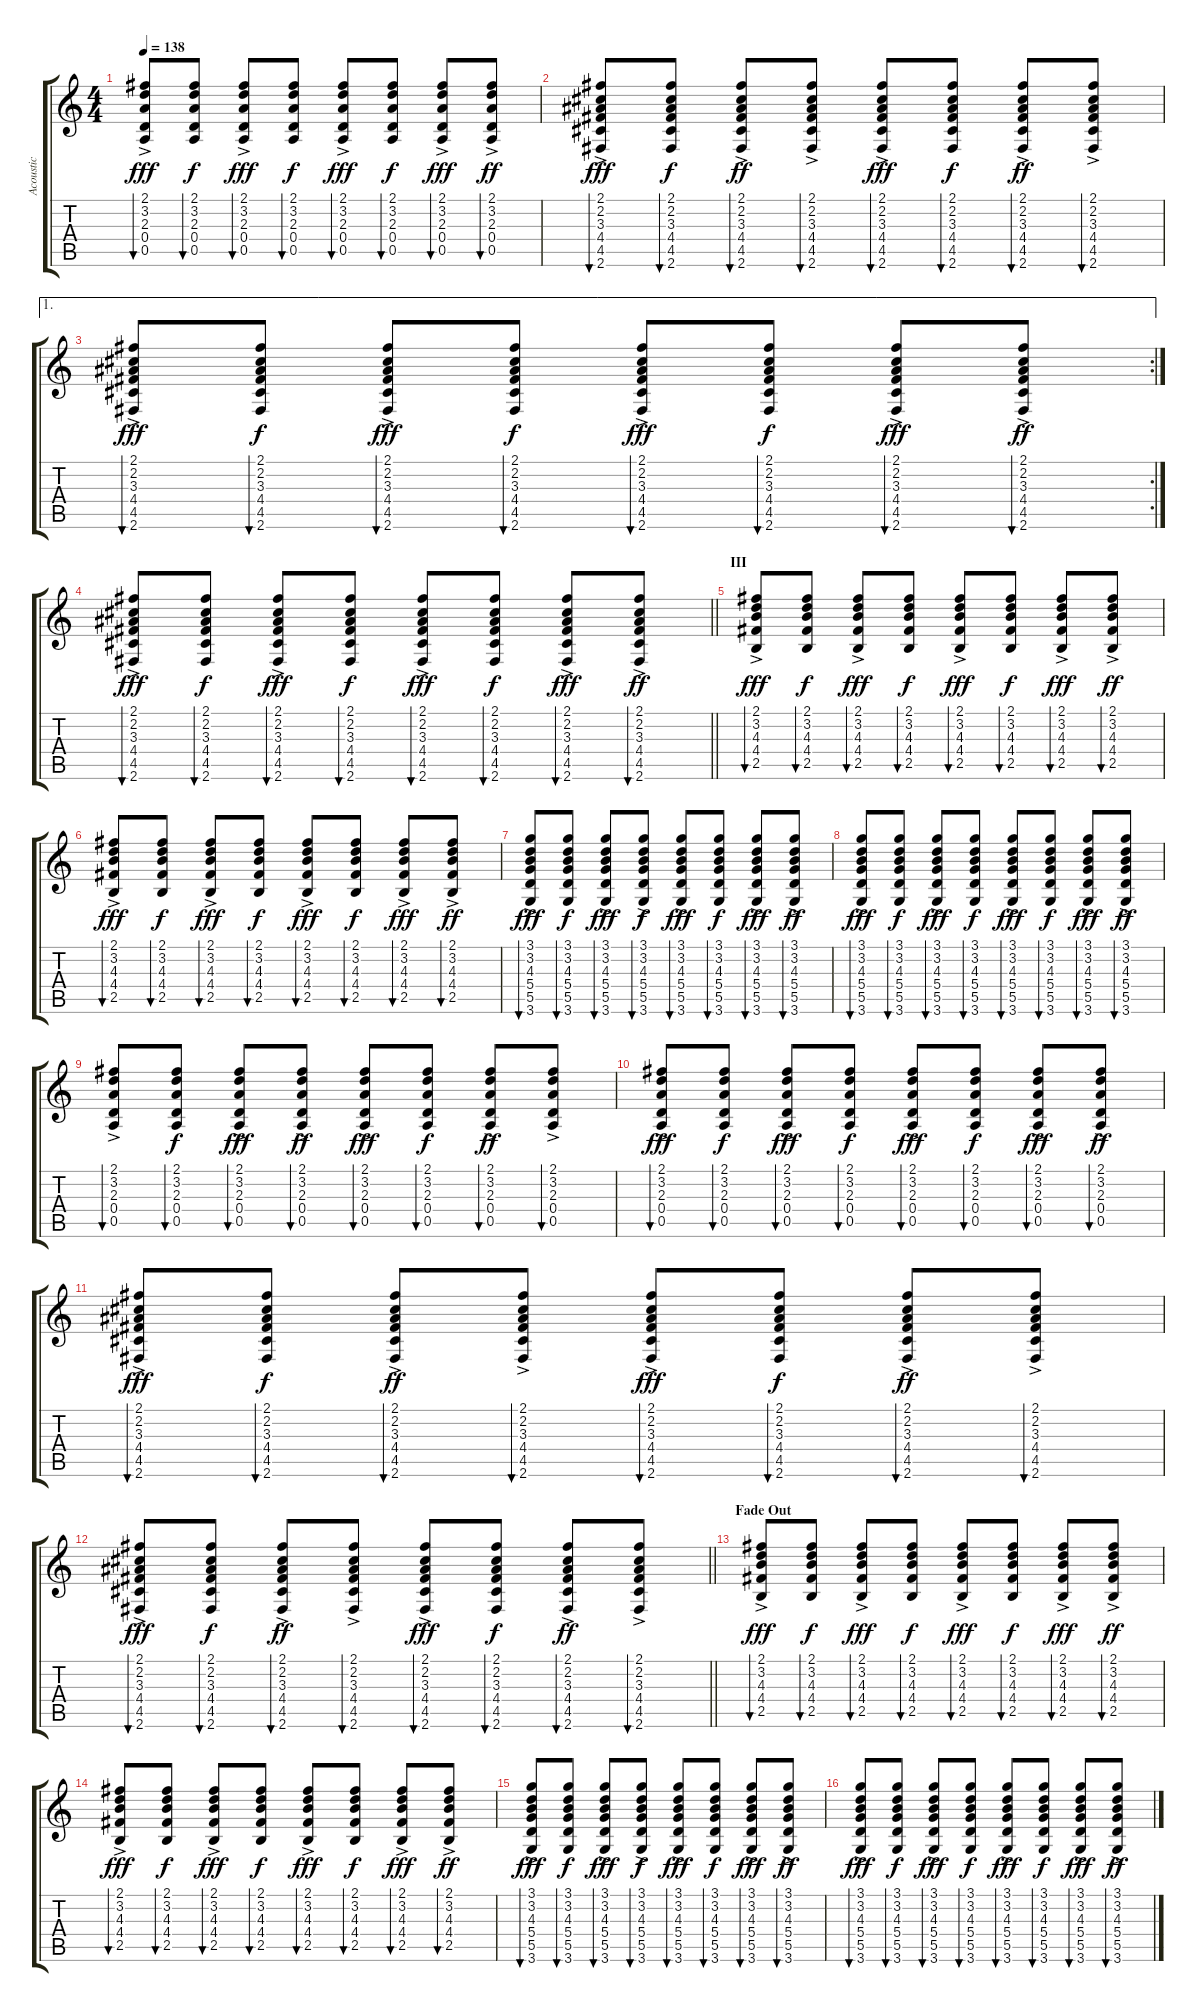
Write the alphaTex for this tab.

\track ("Acoustic" "Acoustic") {instrument acousticguitarsteel}
\staff {score tabs}
\tuning (E4 B3 G3 D3 A2 E2) {hide}
\ts (4 4)
\tempo 138
\clef g2
\ks c
(2.1{ac} 3.2{ac} 2.3{ac} 0.4{ac} 0.5{ac}).8{bu 60 dy fff} (2.1 3.2 2.3 0.4 0.5).8{bu 60 dy f} (2.1{ac} 3.2{ac} 2.3{ac} 0.4{ac} 0.5{ac}).8{bu 60 dy fff} (2.1 3.2 2.3 0.4 0.5).8{bu 60 dy f} (2.1{ac} 3.2{ac} 2.3{ac} 0.4{ac} 0.5{ac}).8{bu 60 dy fff} (2.1 3.2 2.3 0.4 0.5).8{bu 60 dy f} (2.1{ac} 3.2{ac} 2.3{ac} 0.4{ac} 0.5{ac}).8{bu 60 dy fff} (2.1{ac} 3.2{ac} 2.3{ac} 0.4{ac} 0.5{ac}).8{bu 60 dy ff} |
(2.1{ac} 2.2{ac} 3.3{ac} 4.4{ac} 4.5{ac} 2.6{ac}).8{bu 60 dy fff} (2.1 2.2 3.3 4.4 4.5 2.6).8{bu 60 dy f} (2.1{ac} 2.2{ac} 3.3{ac} 4.4{ac} 4.5{ac} 2.6{ac}).8{bu 60 dy ff} (2.1{ac} 2.2{ac} 3.3{ac} 4.4{ac} 4.5{ac} 2.6{ac}).8{bu 60} (2.1{ac} 2.2{ac} 3.3{ac} 4.4{ac} 4.5{ac} 2.6{ac}).8{bu 60 dy fff} (2.1 2.2 3.3 4.4 4.5 2.6).8{bu 60 dy f} (2.1{ac} 2.2{ac} 3.3{ac} 4.4{ac} 4.5{ac} 2.6{ac}).8{bu 60 dy ff} (2.1{ac} 2.2{ac} 3.3{ac} 4.4{ac} 4.5{ac} 2.6{ac}).8{bu 60} |
\ae 1
\rc 2
(2.1{ac} 2.2{ac} 3.3{ac} 4.4{ac} 4.5{ac} 2.6{ac}).8{bu 60 dy fff} (2.1 2.2 3.3 4.4 4.5 2.6).8{bu 60 dy f} (2.1{ac} 2.2{ac} 3.3{ac} 4.4{ac} 4.5{ac} 2.6{ac}).8{bu 60 dy fff} (2.1 2.2 3.3 4.4 4.5 2.6).8{bu 60 dy f} (2.1{ac} 2.2{ac} 3.3{ac} 4.4{ac} 4.5{ac} 2.6{ac}).8{bu 60 dy fff} (2.1 2.2 3.3 4.4 4.5 2.6).8{bu 60 dy f} (2.1{ac} 2.2{ac} 3.3{ac} 4.4{ac} 4.5{ac} 2.6{ac}).8{bu 60 dy fff} (2.1{ac} 2.2{ac} 3.3{ac} 4.4{ac} 4.5{ac} 2.6{ac}).8{bu 60 dy ff} |
\barLineRight lightlight
(2.1{ac} 2.2{ac} 3.3{ac} 4.4{ac} 4.5{ac} 2.6{ac}).8{bu 60 dy fff} (2.1 2.2 3.3 4.4 4.5 2.6).8{bu 60 dy f} (2.1{ac} 2.2{ac} 3.3{ac} 4.4{ac} 4.5{ac} 2.6{ac}).8{bu 60 dy fff} (2.1 2.2 3.3 4.4 4.5 2.6).8{bu 60 dy f} (2.1{ac} 2.2{ac} 3.3{ac} 4.4{ac} 4.5{ac} 2.6{ac}).8{bu 60 dy fff} (2.1 2.2 3.3 4.4 4.5 2.6).8{bu 60 dy f} (2.1{ac} 2.2{ac} 3.3{ac} 4.4{ac} 4.5{ac} 2.6{ac}).8{bu 60 dy fff} (2.1{ac} 2.2{ac} 3.3{ac} 4.4{ac} 4.5{ac} 2.6{ac}).8{bu 60 dy ff} |
\section ("" "III")
(2.1{ac} 3.2{ac} 4.3{ac} 4.4{ac} 2.5{ac}).8{bu 60 dy fff} (2.1 3.2 4.3 4.4 2.5).8{bu 60 dy f} (2.1{ac} 3.2{ac} 4.3{ac} 4.4{ac} 2.5{ac}).8{bu 60 dy fff} (2.1 3.2 4.3 4.4 2.5).8{bu 60 dy f} (2.1{ac} 3.2{ac} 4.3{ac} 4.4{ac} 2.5{ac}).8{bu 60 dy fff} (2.1 3.2 4.3 4.4 2.5).8{bu 60 dy f} (2.1{ac} 3.2{ac} 4.3{ac} 4.4{ac} 2.5{ac}).8{bu 60 dy fff} (2.1{ac} 3.2{ac} 4.3{ac} 4.4{ac} 2.5{ac}).8{bu 60 dy ff} |
(2.1{ac} 3.2{ac} 4.3{ac} 4.4{ac} 2.5{ac}).8{bu 60 dy fff} (2.1 3.2 4.3 4.4 2.5).8{bu 60 dy f} (2.1{ac} 3.2{ac} 4.3{ac} 4.4{ac} 2.5{ac}).8{bu 60 dy fff} (2.1 3.2 4.3 4.4 2.5).8{bu 60 dy f} (2.1{ac} 3.2{ac} 4.3{ac} 4.4{ac} 2.5{ac}).8{bu 60 dy fff} (2.1 3.2 4.3 4.4 2.5).8{bu 60 dy f} (2.1{ac} 3.2{ac} 4.3{ac} 4.4{ac} 2.5{ac}).8{bu 60 dy fff} (2.1{ac} 3.2{ac} 4.3{ac} 4.4{ac} 2.5{ac}).8{bu 60 dy ff} |
(3.1{ac} 3.2{ac} 4.3{ac} 5.4{ac} 5.5{ac} 3.6{ac}).8{bu 60 dy fff} (3.1 3.2 4.3 5.4 5.5 3.6).8{bu 60 dy f} (3.1{ac} 3.2{ac} 4.3{ac} 5.4{ac} 5.5{ac} 3.6{ac}).8{bu 60 dy fff} (3.1{ac} 3.2{ac} 4.3{ac} 5.4{ac} 5.5{ac} 3.6{ac}).8{bu 60 dy f} (3.1{ac} 3.2{ac} 4.3{ac} 5.4{ac} 5.5{ac} 3.6{ac}).8{bu 60 dy fff} (3.1 3.2 4.3 5.4 5.5 3.6).8{bu 60 dy f} (3.1{ac} 3.2{ac} 4.3{ac} 5.4{ac} 5.5{ac} 3.6{ac}).8{bu 60 dy fff} (3.1{ac} 3.2{ac} 4.3{ac} 5.4{ac} 5.5{ac} 3.6{ac}).8{bu 60 dy ff} |
(3.1{ac} 3.2{ac} 4.3{ac} 5.4{ac} 5.5{ac} 3.6{ac}).8{bu 60 dy fff} (3.1 3.2 4.3 5.4 5.5 3.6).8{bu 60 dy f} (3.1{ac} 3.2{ac} 4.3{ac} 5.4{ac} 5.5{ac} 3.6{ac}).8{bu 60 dy fff} (3.1 3.2 4.3 5.4 5.5 3.6).8{bu 60 dy f} (3.1{ac} 3.2{ac} 4.3{ac} 5.4{ac} 5.5{ac} 3.6{ac}).8{bu 60 dy fff} (3.1 3.2 4.3 5.4 5.5 3.6).8{bu 60 dy f} (3.1{ac} 3.2{ac} 4.3{ac} 5.4{ac} 5.5{ac} 3.6{ac}).8{bu 60 dy fff} (3.1{ac} 3.2{ac} 4.3{ac} 5.4{ac} 5.5{ac} 3.6{ac}).8{bu 60 dy ff} |
(2.1{ac} 3.2{ac} 2.3{ac} 0.4{ac} 0.5{ac}).8{bu 60} (2.1 3.2 2.3 0.4 0.5).8{bu 60 dy f} (2.1{ac} 3.2{ac} 2.3{ac} 0.4{ac} 0.5{ac}).8{bu 60 dy fff} (2.1{ac} 3.2{ac} 2.3{ac} 0.4{ac} 0.5{ac}).8{bu 60 dy ff} (2.1{ac} 3.2{ac} 2.3{ac} 0.4{ac} 0.5{ac}).8{bu 60 dy fff} (2.1 3.2 2.3 0.4 0.5).8{bu 60 dy f} (2.1{ac} 3.2{ac} 2.3{ac} 0.4{ac} 0.5{ac}).8{bu 60 dy ff} (2.1{ac} 3.2{ac} 2.3{ac} 0.4{ac} 0.5{ac}).8{bu 60} |
(2.1{ac} 3.2{ac} 2.3{ac} 0.4{ac} 0.5{ac}).8{bu 60 dy fff} (2.1 3.2 2.3 0.4 0.5).8{bu 60 dy f} (2.1{ac} 3.2{ac} 2.3{ac} 0.4{ac} 0.5{ac}).8{bu 60 dy fff} (2.1 3.2 2.3 0.4 0.5).8{bu 60 dy f} (2.1{ac} 3.2{ac} 2.3{ac} 0.4{ac} 0.5{ac}).8{bu 60 dy fff} (2.1 3.2 2.3 0.4 0.5).8{bu 60 dy f} (2.1{ac} 3.2{ac} 2.3{ac} 0.4{ac} 0.5{ac}).8{bu 60 dy fff} (2.1{ac} 3.2{ac} 2.3{ac} 0.4{ac} 0.5{ac}).8{bu 60 dy ff} |
(2.1{ac} 2.2{ac} 3.3{ac} 4.4{ac} 4.5{ac} 2.6{ac}).8{bu 60 dy fff} (2.1 2.2 3.3 4.4 4.5 2.6).8{bu 60 dy f} (2.1{ac} 2.2{ac} 3.3{ac} 4.4{ac} 4.5{ac} 2.6{ac}).8{bu 60 dy ff} (2.1{ac} 2.2{ac} 3.3{ac} 4.4{ac} 4.5{ac} 2.6{ac}).8{bu 60} (2.1{ac} 2.2{ac} 3.3{ac} 4.4{ac} 4.5{ac} 2.6{ac}).8{bu 60 dy fff} (2.1 2.2 3.3 4.4 4.5 2.6).8{bu 60 dy f} (2.1{ac} 2.2{ac} 3.3{ac} 4.4{ac} 4.5{ac} 2.6{ac}).8{bu 60 dy ff} (2.1{ac} 2.2{ac} 3.3{ac} 4.4{ac} 4.5{ac} 2.6{ac}).8{bu 60} |
\barLineRight lightlight
(2.1{ac} 2.2{ac} 3.3{ac} 4.4{ac} 4.5{ac} 2.6{ac}).8{bu 60 dy fff} (2.1 2.2 3.3 4.4 4.5 2.6).8{bu 60 dy f} (2.1{ac} 2.2{ac} 3.3{ac} 4.4{ac} 4.5{ac} 2.6{ac}).8{bu 60 dy ff} (2.1{ac} 2.2{ac} 3.3{ac} 4.4{ac} 4.5{ac} 2.6{ac}).8{bu 60} (2.1{ac} 2.2{ac} 3.3{ac} 4.4{ac} 4.5{ac} 2.6{ac}).8{bu 60 dy fff} (2.1 2.2 3.3 4.4 4.5 2.6).8{bu 60 dy f} (2.1{ac} 2.2{ac} 3.3{ac} 4.4{ac} 4.5{ac} 2.6{ac}).8{bu 60 dy ff} (2.1{ac} 2.2{ac} 3.3{ac} 4.4{ac} 4.5{ac} 2.6{ac}).8{bu 60} |
\section ("" "Fade Out")
(2.1{ac} 3.2{ac} 4.3{ac} 4.4{ac} 2.5{ac}).8{bu 60 dy fff volume 9} (2.1 3.2 4.3 4.4 2.5).8{bu 60 dy f} (2.1{ac} 3.2{ac} 4.3{ac} 4.4{ac} 2.5{ac}).8{bu 60 dy fff} (2.1 3.2 4.3 4.4 2.5).8{bu 60 dy f} (2.1{ac} 3.2{ac} 4.3{ac} 4.4{ac} 2.5{ac}).8{bu 60 dy fff} (2.1 3.2 4.3 4.4 2.5).8{bu 60 dy f} (2.1{ac} 3.2{ac} 4.3{ac} 4.4{ac} 2.5{ac}).8{bu 60 dy fff} (2.1{ac} 3.2{ac} 4.3{ac} 4.4{ac} 2.5{ac}).8{bu 60 dy ff} |
(2.1{ac} 3.2{ac} 4.3{ac} 4.4{ac} 2.5{ac}).8{bu 60 dy fff} (2.1 3.2 4.3 4.4 2.5).8{bu 60 dy f} (2.1{ac} 3.2{ac} 4.3{ac} 4.4{ac} 2.5{ac}).8{bu 60 dy fff} (2.1 3.2 4.3 4.4 2.5).8{bu 60 dy f} (2.1{ac} 3.2{ac} 4.3{ac} 4.4{ac} 2.5{ac}).8{bu 60 dy fff} (2.1 3.2 4.3 4.4 2.5).8{bu 60 dy f} (2.1{ac} 3.2{ac} 4.3{ac} 4.4{ac} 2.5{ac}).8{bu 60 dy fff} (2.1{ac} 3.2{ac} 4.3{ac} 4.4{ac} 2.5{ac}).8{bu 60 dy ff} |
(3.1{ac} 3.2{ac} 4.3{ac} 5.4{ac} 5.5{ac} 3.6{ac}).8{bu 60 dy fff} (3.1 3.2 4.3 5.4 5.5 3.6).8{bu 60 dy f} (3.1{ac} 3.2{ac} 4.3{ac} 5.4{ac} 5.5{ac} 3.6{ac}).8{bu 60 dy fff} (3.1{ac} 3.2{ac} 4.3{ac} 5.4{ac} 5.5{ac} 3.6{ac}).8{bu 60 dy f} (3.1{ac} 3.2{ac} 4.3{ac} 5.4{ac} 5.5{ac} 3.6{ac}).8{bu 60 dy fff} (3.1 3.2 4.3 5.4 5.5 3.6).8{bu 60 dy f} (3.1{ac} 3.2{ac} 4.3{ac} 5.4{ac} 5.5{ac} 3.6{ac}).8{bu 60 dy fff} (3.1{ac} 3.2{ac} 4.3{ac} 5.4{ac} 5.5{ac} 3.6{ac}).8{bu 60 dy ff} |
(3.1{ac} 3.2{ac} 4.3{ac} 5.4{ac} 5.5{ac} 3.6{ac}).8{bu 60 dy fff} (3.1 3.2 4.3 5.4 5.5 3.6).8{bu 60 dy f} (3.1{ac} 3.2{ac} 4.3{ac} 5.4{ac} 5.5{ac} 3.6{ac}).8{bu 60 dy fff} (3.1 3.2 4.3 5.4 5.5 3.6).8{bu 60 dy f} (3.1{ac} 3.2{ac} 4.3{ac} 5.4{ac} 5.5{ac} 3.6{ac}).8{bu 60 dy fff} (3.1 3.2 4.3 5.4 5.5 3.6).8{bu 60 dy f} (3.1{ac} 3.2{ac} 4.3{ac} 5.4{ac} 5.5{ac} 3.6{ac}).8{bu 60 dy fff} (3.1{ac} 3.2{ac} 4.3{ac} 5.4{ac} 5.5{ac} 3.6{ac}).8{bu 60 dy ff}
